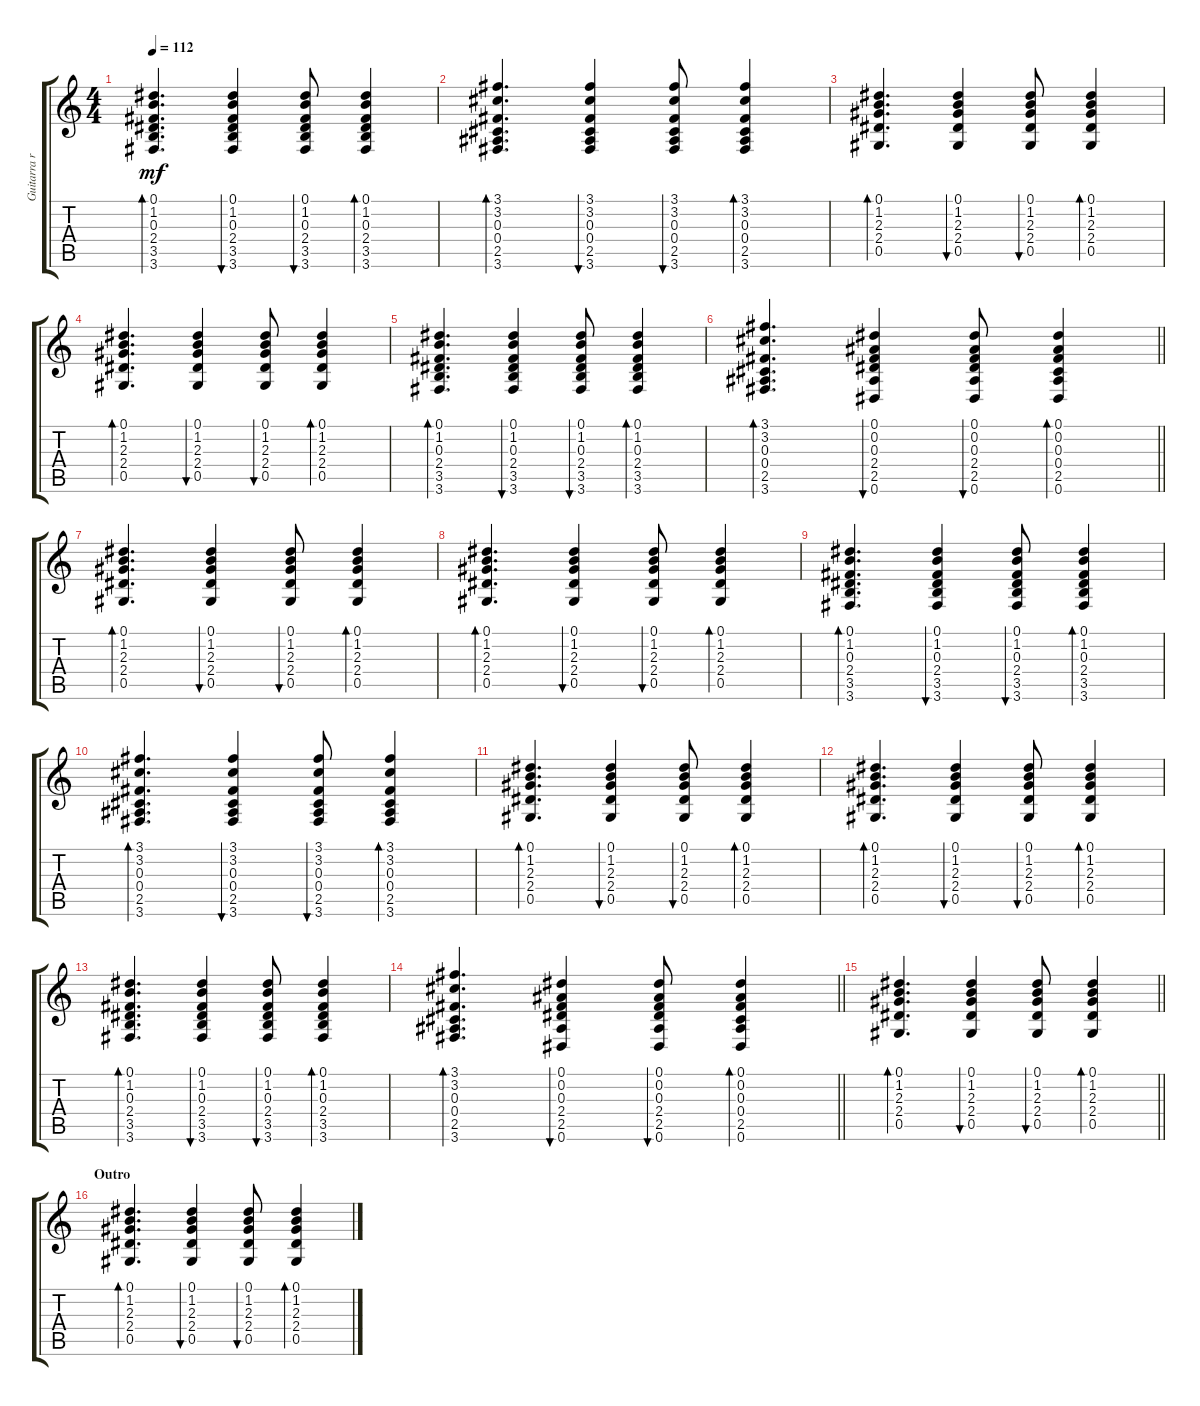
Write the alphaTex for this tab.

\track ("Guitarra ritmica" "Guitarra r") {instrument acousticguitarsteel}
\staff {score tabs}
\tuning (Eb4 Bb3 Gb3 Db3 Ab2 Eb2) {hide}
\ts (4 4)
\tempo 112
\clef g2
\ks c
(0.1 1.2 0.3 2.4 3.5 3.6).4{d bd 60 dy mf} (0.1 1.2 0.3 2.4 3.5 3.6).4{bu 60} (0.1 1.2 0.3 2.4 3.5 3.6).8{bu 60} (0.1 1.2 0.3 2.4 3.5 3.6).4{bd 60} |
(3.1 3.2 0.3 0.4 2.5 3.6).4{d bd 60} (3.1 3.2 0.3 0.4 2.5 3.6).4{bu 60} (3.1 3.2 0.3 0.4 2.5 3.6).8{bu 60} (3.1 3.2 0.3 0.4 2.5 3.6).4{bd 60} |
(0.1 1.2 2.3 2.4 0.5).4{d bd 60} (0.1 1.2 2.3 2.4 0.5).4{bu 60} (0.1 1.2 2.3 2.4 0.5).8{bu 60} (0.1 1.2 2.3 2.4 0.5).4{bd 60} |
(0.1 1.2 2.3 2.4 0.5).4{d bd 60} (0.1 1.2 2.3 2.4 0.5).4{bu 60} (0.1 1.2 2.3 2.4 0.5).8{bu 60} (0.1 1.2 2.3 2.4 0.5).4{bd 60} |
(0.1 1.2 0.3 2.4 3.5 3.6).4{d bd 60} (0.1 1.2 0.3 2.4 3.5 3.6).4{bu 60} (0.1 1.2 0.3 2.4 3.5 3.6).8{bu 60} (0.1 1.2 0.3 2.4 3.5 3.6).4{bd 60} |
\barLineRight lightlight
(3.1 3.2 0.3 0.4 2.5 3.6).4{d bd 60} (0.1 0.2 0.3 2.4 2.5 0.6).4{bu 60} (0.1 0.2 0.3 2.4 2.5 0.6).8{bu 60} (0.1 0.2 0.3 0.4 2.5 0.6).4{bd 60} |
(0.1 1.2 2.3 2.4 0.5).4{d bd 60} (0.1 1.2 2.3 2.4 0.5).4{bu 60} (0.1 1.2 2.3 2.4 0.5).8{bu 60} (0.1 1.2 2.3 2.4 0.5).4{bd 60} |
(0.1 1.2 2.3 2.4 0.5).4{d bd 60} (0.1 1.2 2.3 2.4 0.5).4{bu 60} (0.1 1.2 2.3 2.4 0.5).8{bu 60} (0.1 1.2 2.3 2.4 0.5).4{bd 60} |
(0.1 1.2 0.3 2.4 3.5 3.6).4{d bd 60} (0.1 1.2 0.3 2.4 3.5 3.6).4{bu 60} (0.1 1.2 0.3 2.4 3.5 3.6).8{bu 60} (0.1 1.2 0.3 2.4 3.5 3.6).4{bd 60} |
(3.1 3.2 0.3 0.4 2.5 3.6).4{d bd 60} (3.1 3.2 0.3 0.4 2.5 3.6).4{bu 60} (3.1 3.2 0.3 0.4 2.5 3.6).8{bu 60} (3.1 3.2 0.3 0.4 2.5 3.6).4{bd 60} |
(0.1 1.2 2.3 2.4 0.5).4{d bd 60} (0.1 1.2 2.3 2.4 0.5).4{bu 60} (0.1 1.2 2.3 2.4 0.5).8{bu 60} (0.1 1.2 2.3 2.4 0.5).4{bd 60} |
(0.1 1.2 2.3 2.4 0.5).4{d bd 60} (0.1 1.2 2.3 2.4 0.5).4{bu 60} (0.1 1.2 2.3 2.4 0.5).8{bu 60} (0.1 1.2 2.3 2.4 0.5).4{bd 60} |
(0.1 1.2 0.3 2.4 3.5 3.6).4{d bd 60} (0.1 1.2 0.3 2.4 3.5 3.6).4{bu 60} (0.1 1.2 0.3 2.4 3.5 3.6).8{bu 60} (0.1 1.2 0.3 2.4 3.5 3.6).4{bd 60} |
\barLineRight lightlight
(3.1 3.2 0.3 0.4 2.5 3.6).4{d bd 60} (0.1 0.2 0.3 2.4 2.5 0.6).4{bu 60} (0.1 0.2 0.3 2.4 2.5 0.6).8{bu 60} (0.1 0.2 0.3 0.4 2.5 0.6).4{bd 60} |
\barLineRight lightlight
(0.1 1.2 2.3 2.4 0.5).4{d bd 60} (0.1 1.2 2.3 2.4 0.5).4{bu 60} (0.1 1.2 2.3 2.4 0.5).8{bu 60} (0.1 1.2 2.3 2.4 0.5).4{bd 60} |
\section ("" "Outro")
(0.1 1.2 2.3 2.4 0.5).4{d bd 60} (0.1 1.2 2.3 2.4 0.5).4{bu 60} (0.1 1.2 2.3 2.4 0.5).8{bu 60} (0.1 1.2 2.3 2.4 0.5).4{bd 60}
